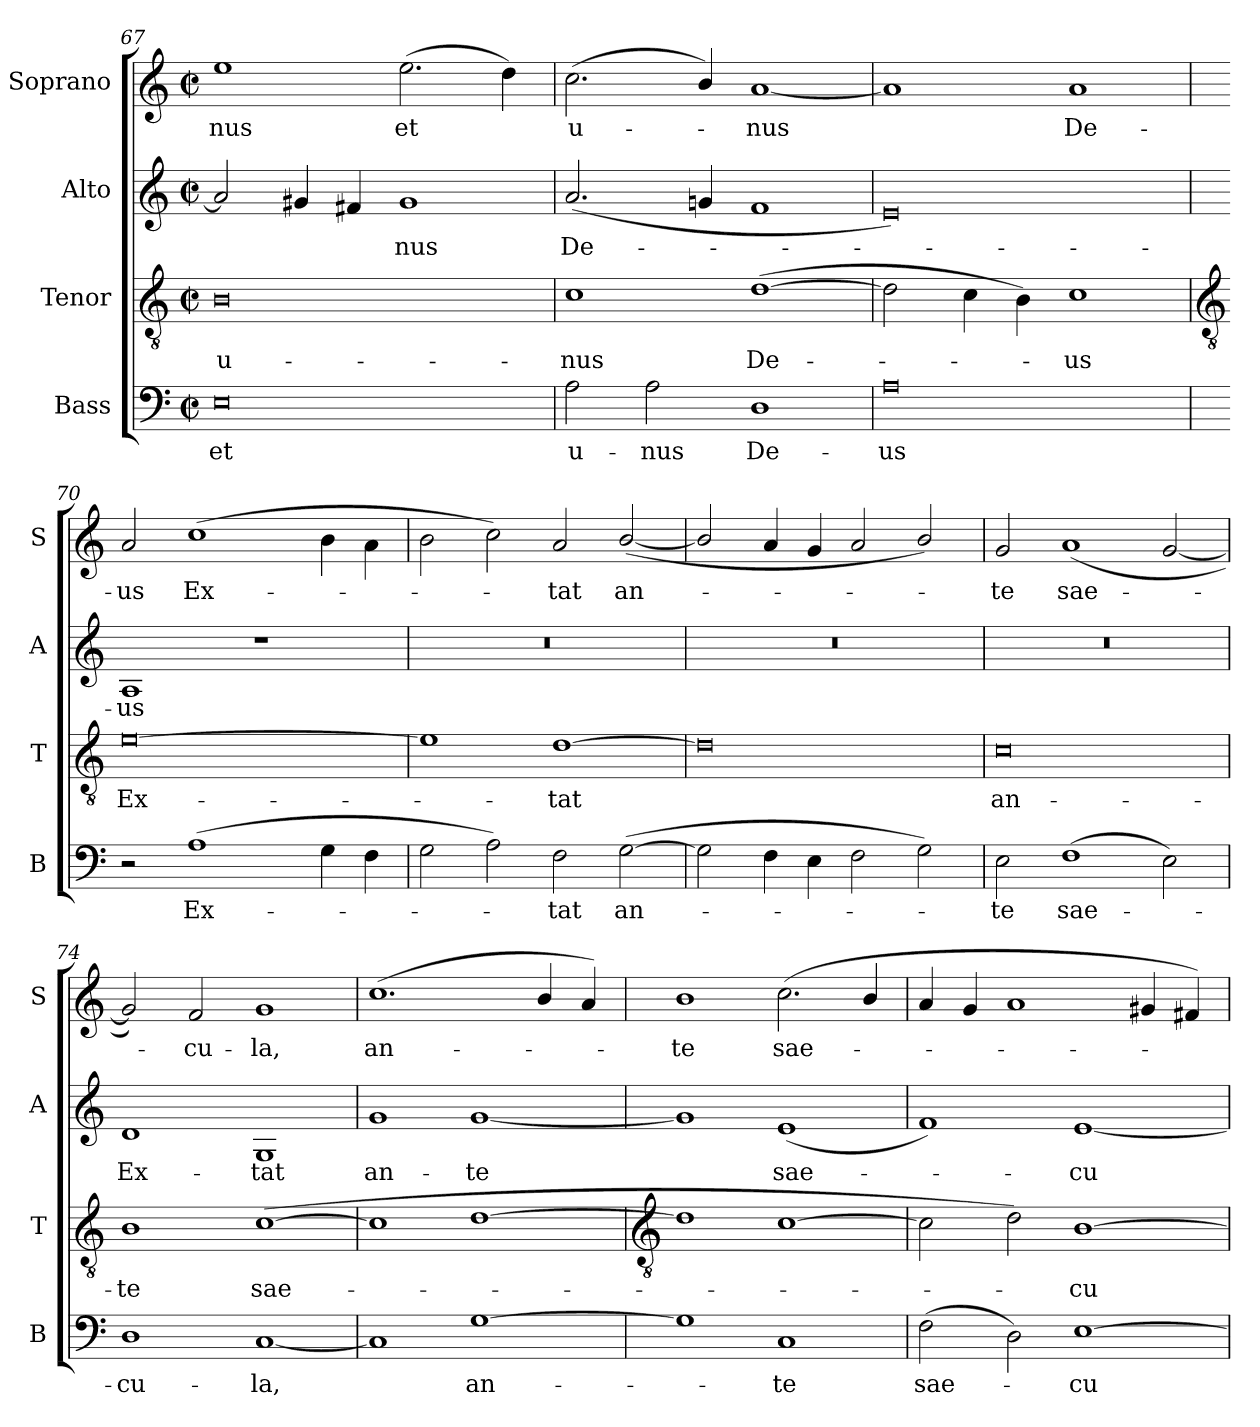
**kern	**text	**kern	**text	**kern	**text	**kern	**text
*part4	*part4	*part3	*part3	*part2	*part2	*part1	*part1
*staff4	*staff4	*staff3	*staff3	*staff2	*staff2	*staff1	*staff1
*I"Bass	*	*I"Tenor	*	*I"Alto	*	*I"Soprano	*
*I'B	*	*I'T	*	*I'A	*	*I'S	*
*clefF4	*	*clefGv2	*	*clefG2	*	*clefG2	*
*k[]	*	*k[]	*	*k[]	*	*k[]	*
*C:	*	*C:	*	*C:	*	*C:	*
*M4/2	*	*M4/2	*	*M4/2	*	*M4/2	*
*met(c|)	*	*met(c|)	*	*met(c|)	*	*met(c|)	*
=67	=67	=67	=67	=67	=67	=67	=67
!	!LO:LY:b	!	!LO:LY:b	!	!	!	!LO:LY:b
0E	et	0B	u-	2a]	.	1ee	-nus
.	.	.	.	4g#X	.	.	.
.	.	.	.	4f#X	.	.	.
!	!	!	!	!	!LO:LY:b	!	!LO:LY:b
.	.	.	.	1g#	nus	(>2.ee	et
.	.	.	.	.	.	4dd)	.
=68	=68	=68	=68	=68	=68	=68	=68
!	!LO:LY:b	!	!LO:LY:b	!	!LO:LY:b	!	!LO:LY:b
2A	u-	1c	-nus	(<2.a	De-	(<2.cc	u-
!	!LO:LY:b	!	!	!	!	!	!
2A	-nus	.	.	.	.	.	.
.	.	.	.	4gn	.	4b/)	.
!	!LO:LY:b	!	!LO:LY:b	!	!	!	!LO:LY:b
1D	De-	(>[1d	De-	1f	.	[1a	nus
=69	=69	=69	=69	=69	=69	=69	=69
!	!LO:LY:b	!	!	!	!	!	!
0A	-us	2d]	.	0e)	.	1a]	.
.	.	4c	.	.	.	.	.
.	.	4B)	.	.	.	.	.
!	!	!	!LO:LY:b	!	!	!	!LO:LY:b
.	.	1c	us	.	.	1a	De-
!!LO:LB:g=z
=70	=70	=70	=70	=70	=70	=70	=70
*	*	*clefGv2	*	*	*	*	*
!	!	!	!LO:LY:b	!	!LO:LY:b	!	!LO:LY:b
2r	.	[0e	Ex-	1A	us	2a	-us
!	!LO:LY:b	!	!	!	!	!	!LO:LY:b
(>1A	Ex-	.	.	.	.	(>1cc	Ex-
.	.	.	.	1r	.	.	.
4G	.	.	.	.	.	4b	.
4F	.	.	.	.	.	4a\	.
=71	=71	=71	=71	=71	=71	=71	=71
2G	.	1e]	.	0r	.	2b	.
2A)	.	.	.	.	.	2cc)	.
!	!LO:LY:b	!	!LO:LY:b	!	!	!	!LO:LY:b
2F	tat	[1d	tat	.	.	2a	tat
!	!LO:LY:b	!	!	!	!	!	!LO:LY:b
(>[2G	an-	.	.	.	.	(<[2b/	an-
=72	=72	=72	=72	=72	=72	=72	=72
2G]	.	0d]	.	0r	.	2b/]	.
4F	.	.	.	.	.	4a	.
4E	.	.	.	.	.	4g	.
2F	.	.	.	.	.	2a	.
2G)	.	.	.	.	.	2b/)	.
=73	=73	=73	=73	=73	=73	=73	=73
!	!LO:LY:b	!	!LO:LY:b	!	!	!	!LO:LY:b
2E	te	0c	an-	0r	.	2g	te
!	!LO:LY:b	!	!	!	!	!	!LO:LY:b
(>1F	sae-	.	.	.	.	(<1a	sae-
2E)	.	.	.	.	.	[2g	.
=74	=74	=74	=74	=74	=74	=74	=74
!	!LO:LY:b	!	!LO:LY:b	!	!LO:LY:b	!	!
1D	cu-	1B	-te	1d	Ex-	2g])	.
!	!	!	!	!	!	!	!LO:LY:b
.	.	.	.	.	.	2f	cu-
!	!LO:LY:b	!	!LO:LY:b	!	!LO:LY:b	!	!LO:LY:b
[1C	-la,	(>[1c	sae-	1G	-tat	1g	-la,
=75	=75	=75	=75	=75	=75	=75	=75
!	!	!	!	!	!LO:LY:b	!	!LO:LY:b
1C]	.	1c]	.	1g	an-	(<1.cc	an-
!	!LO:LY:b	!	!	!	!LO:LY:b	!	!
[1G	an-	[1d	.	[1g	-te	.	.
.	.	.	.	.	.	4b/	.
.	.	.	.	.	.	4a)	.
!!LO:LB:g=z
=76	=76	=76	=76	=76	=76	=76	=76
*	*	*clefGv2	*	*	*	*	*
!	!	!	!	!	!	!	!LO:LY:b
1G]	.	1d]	.	1g]	.	1b	te
!	!LO:LY:b	!	!	!	!LO:LY:b	!	!LO:LY:b
1C	te	[1c	.	(<1e	sae-	(<2.cc	sae-
.	.	.	.	.	.	4b/	.
=77	=77	=77	=77	=77	=77	=77	=77
!	!LO:LY:b	!	!	!	!	!	!
(>2F	sae-	2c]	.	1f)	.	4a	.
.	.	.	.	.	.	4g	.
2D)	.	2d)	.	.	.	1a	.
!	!LO:LY:b	!	!LO:LY:b	!	!LO:LY:b	!	!
[1E	cu-	[1B	cu-	[1e	cu-	.	.
.	.	.	.	.	.	4g#X	.
.	.	.	.	.	.	4f#X)	.
=	=	=	=	=	=	=	=
*-	*-	*-	*-	*-	*-	*-	*-
